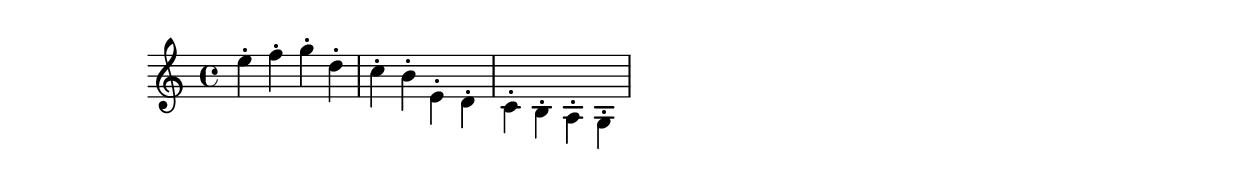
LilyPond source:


\version "2.4.0"

\header{

    texidoc=" The staccato dot (and all scripts with follow-into-staff
set) must not be on staff lines. The staccato dot is close to the
notehead. If the head is in a space, then the dot is in the space next
to it.  "

}

\score { 
    \context Voice \relative c' {
	e'4-. f-. g-. d-. c-. b-.
	\stemDown
	e,-. d-. c-. b-. a-. g-.    
    }
    \layout {
	raggedright = ##t
    }  
}

